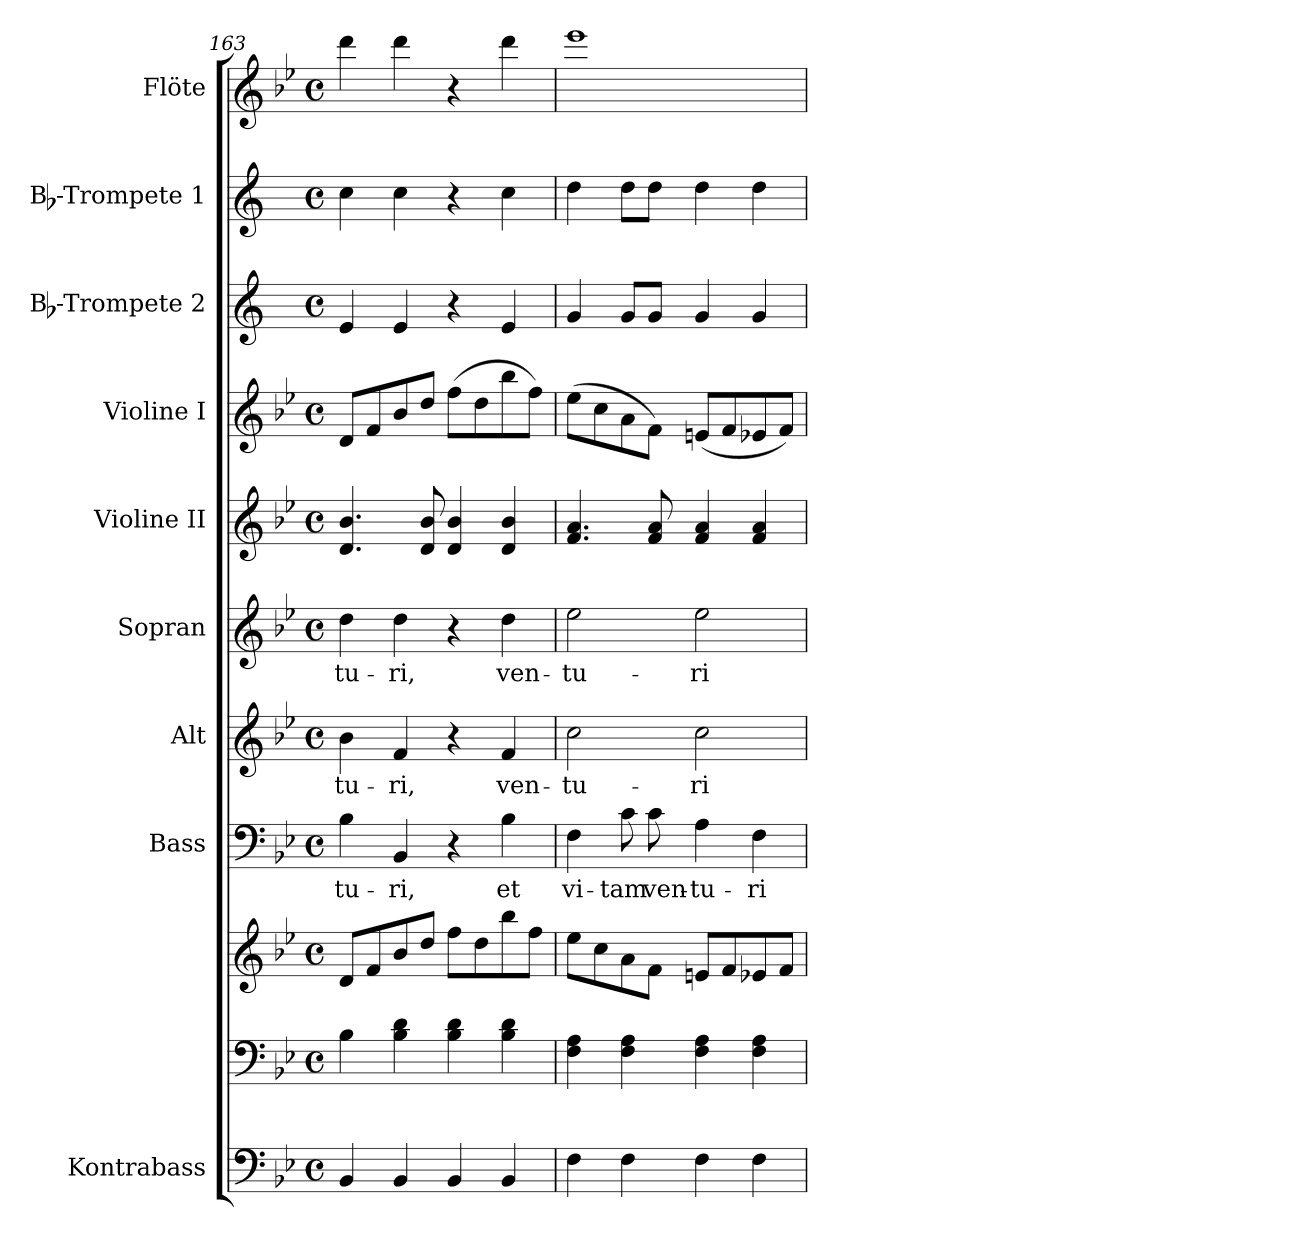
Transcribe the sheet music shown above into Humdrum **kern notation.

**kern	**kern	**kern	**kern	**text	**kern	**text	**kern	**text	**kern	**kern	**kern	**kern	**kern
*part10	*part9	*part9	*part8	*part8	*part7	*part7	*part6	*part6	*part5	*part4	*part3	*part2	*part1
*staff11	*staff10	*staff9	*staff8	*staff8	*staff7	*staff7	*staff6	*staff6	*staff5	*staff4	*staff3	*staff2	*staff1
*I"Kontrabass	*	*	*I"Bass	*	*I"Alt	*	*I"Sopran	*	*I"Violine II	*I"Violine I	*I"Bb-Trompete 2	*I"Bb-Trompete 1	*I"Flöte
*I'Kb.	*	*	*I'B.	*	*I'A.	*	*I'S.	*	*I'Vl. II	*I'Vl. I	*I'Bb Trp. 2	*I'Bb Trp. 1	*I'Fl.
*clefF4	*clefF4	*clefG2	*clefF4	*	*clefG2	*	*clefG2	*	*clefG2	*clefG2	*clefG2	*clefG2	*clefG2
*ITrd7c12	*	*	*	*	*	*	*	*	*	*	*ITrd1c2	*ITrd1c2	*
*k[b-e-]	*k[b-e-]	*k[b-e-]	*k[b-e-]	*	*k[b-e-]	*	*k[b-e-]	*	*k[b-e-]	*k[b-e-]	*k[b-e-]	*k[b-e-]	*k[b-e-]
*B-:	*B-:	*B-:	*B-:	*	*B-:	*	*B-:	*	*B-:	*B-:	*B-:	*B-:	*B-:
*M4/4	*M4/4	*M4/4	*M4/4	*	*M4/4	*	*M4/4	*	*M4/4	*M4/4	*M4/4	*M4/4	*M4/4
*met(c)	*met(c)	*met(c)	*met(c)	*	*met(c)	*	*met(c)	*	*met(c)	*met(c)	*met(c)	*met(c)	*met(c)
=163	=163	=163	=163	=163	=163	=163	=163	=163	=163	=163	=163	=163	=163
!	!	!	!	!LO:LY:b	!	!LO:LY:b	!	!LO:LY:b	!	!	!	!	!
4BBB-/	4B-\	8d/L	4B-\	-tu-	4b-\	-tu-	4dd\	-tu-	4.d/ 4.b-/	8d/L	4d/	4b-\	4ddd\
.	.	8f/	.	.	.	.	.	.	.	8f/	.	.	.
!	!	!	!	!LO:LY:b	!	!LO:LY:b	!	!LO:LY:b	!	!	!	!	!
4BBB-/	4B-\ 4d\	8b-/	4BB-/	-ri,	4f/	-ri,	4dd\	-ri,	.	8b-/	4d/	4b-\	4ddd\
.	.	8dd/J	.	.	.	.	.	.	8d/ 8b-/	8dd/J	.	.	.
4BBB-/	4B-\ 4d\	8ff\L	4r	.	4r	.	4r	.	4d/ 4b-/	(>8ff\L	4r	4r	4r
.	.	8dd\	.	.	.	.	.	.	.	8dd\	.	.	.
!	!	!	!	!LO:LY:b	!	!LO:LY:b	!	!LO:LY:b	!	!	!	!	!
4BBB-/	4B-\ 4d\	8bb-\	4B-\	et	4f/	ven-	4dd\	ven-	4d/ 4b-/	8bb-\	4d/	4b-\	4ddd\
.	.	8ff\J	.	.	.	.	.	.	.	8ff\J)	.	.	.
=164	=164	=164	=164	=164	=164	=164	=164	=164	=164	=164	=164	=164	=164
!	!	!	!	!LO:LY:b	!	!LO:LY:b	!	!LO:LY:b	!	!	!	!	!
4FF\	4F\ 4A\	8ee-\L	4F\	vi-	2cc\	-tu-	2ee-\	-tu-	4.f/ 4.a/	(>8ee-\L	4f/	4cc\	1eee-
.	.	8cc\	.	.	.	.	.	.	.	8cc\	.	.	.
!	!	!	!	!LO:LY:b	!	!	!	!	!	!	!	!	!
4FF\	4F\ 4A\	8a\	8c\	-tam	.	.	.	.	.	8a\	8f/L	8cc\L	.
!	!	!	!	!LO:LY:b	!	!	!	!	!	!	!	!	!
.	.	8f\J	8c\	ven-	.	.	.	.	8f/ 8a/	8f\J)	8f/J	8cc\J	.
!	!	!	!	!LO:LY:b	!	!LO:LY:b	!	!LO:LY:b	!	!	!	!	!
4FF\	4F\ 4A\	8en/L	4A\	-tu-	2cc\	-ri	2ee-\	-ri	4f/ 4a/	(<8en/L	4f/	4cc\	.
.	.	8f/	.	.	.	.	.	.	.	8f/	.	.	.
!	!	!	!	!LO:LY:b	!	!	!	!	!	!	!	!	!
4FF\	4F\ 4A\	8e-X/	4F\	-ri	.	.	.	.	4f/ 4a/	8e-X/	4f/	4cc\	.
.	.	8f/J	.	.	.	.	.	.	.	8f/J)	.	.	.
=	=	=	=	=	=	=	=	=	=	=	=	=	=
*-	*-	*-	*-	*-	*-	*-	*-	*-	*-	*-	*-	*-	*-
